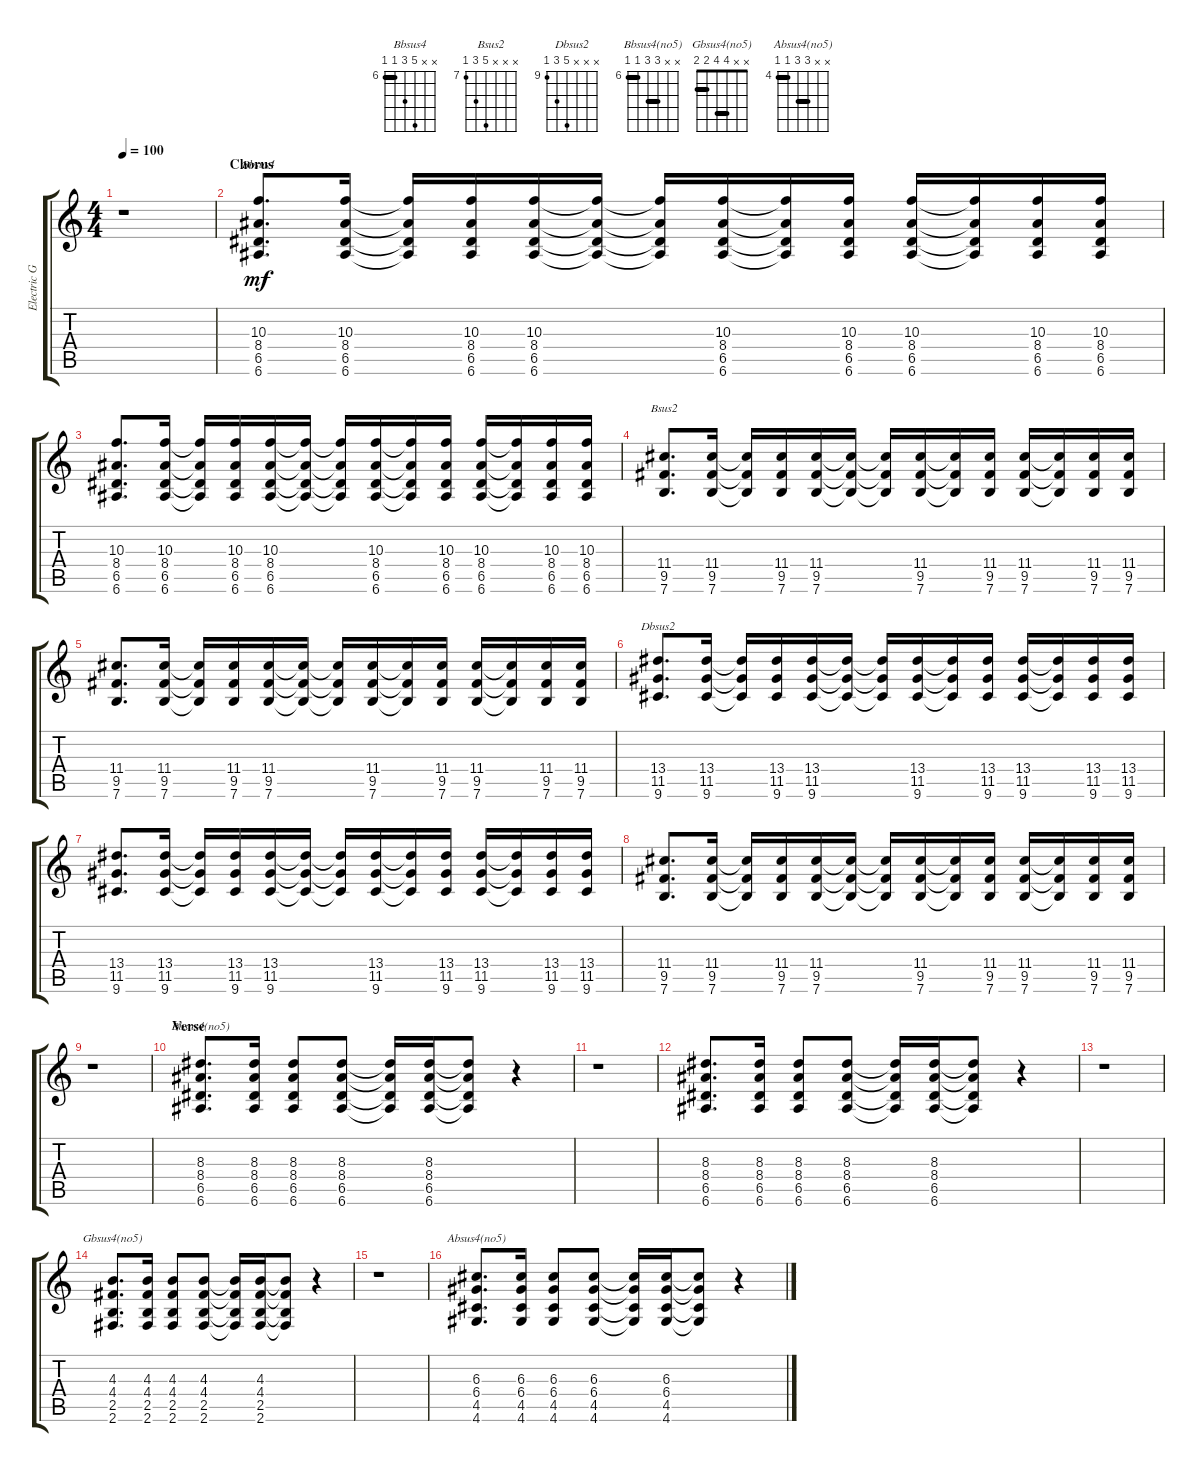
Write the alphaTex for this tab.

\track ("Electric Guitar" "Electric G") {instrument distortionguitar}
\staff {score tabs}
\tuning (E4 B3 G3 D3 A2 E2) {hide}
\chord ("Bbsus4" x x 10 8 6 6) {firstfret 6 barre 6}
\chord ("Bsus2" x x x 11 9 7) {firstfret 7}
\chord ("Dbsus2" x x x 13 11 9) {firstfret 9}
\chord ("Bbsus4(no5)" x x 8 8 6 6) {firstfret 6 barre (6 8)}
\chord ("Gbsus4(no5)" x x 4 4 2 2) {barre (2 4)}
\chord ("Absus4(no5)" x x 6 6 4 4) {firstfret 4 barre (4 6)}
\ts (4 4)
\tempo 100
\clef g2
\ks c
r.1{dy mf} |
\section ("" "Chorus")
(10.3 8.4 6.5 6.6).8{d ch "Bbsus4"} (10.3 8.4 6.5 6.6).16 (10.3{t} 8.4{t} 6.5{t} 6.6{t}).16 (10.3 8.4 6.5 6.6).16 (10.3 8.4 6.5 6.6).16 (10.3{t} 8.4{t} 6.5{t} 6.6{t}).16 (10.3{t} 8.4{t} 6.5{t} 6.6{t}).16 (10.3 8.4 6.5 6.6).16 (10.3{t} 8.4{t} 6.5{t} 6.6{t}).16 (10.3 8.4 6.5 6.6).16 (10.3 8.4 6.5 6.6).16 (10.3{t} 8.4{t} 6.5{t} 6.6{t}).16 (10.3 8.4 6.5 6.6).16 (10.3 8.4 6.5 6.6).16 |
(10.3 8.4 6.5 6.6).8{d} (10.3 8.4 6.5 6.6).16 (10.3{t} 8.4{t} 6.5{t} 6.6{t}).16 (10.3 8.4 6.5 6.6).16 (10.3 8.4 6.5 6.6).16 (10.3{t} 8.4{t} 6.5{t} 6.6{t}).16 (10.3{t} 8.4{t} 6.5{t} 6.6{t}).16 (10.3 8.4 6.5 6.6).16 (10.3{t} 8.4{t} 6.5{t} 6.6{t}).16 (10.3 8.4 6.5 6.6).16 (10.3 8.4 6.5 6.6).16 (10.3{t} 8.4{t} 6.5{t} 6.6{t}).16 (10.3 8.4 6.5 6.6).16 (10.3 8.4 6.5 6.6).16 |
(11.4 9.5 7.6).8{d ch "Bsus2"} (11.4 9.5 7.6).16 (11.4{t} 9.5{t} 7.6{t}).16 (11.4 9.5 7.6).16 (11.4 9.5 7.6).16 (11.4{t} 9.5{t} 7.6{t}).16 (11.4{t} 9.5{t} 7.6{t}).16 (11.4 9.5 7.6).16 (11.4{t} 9.5{t} 7.6{t}).16 (11.4 9.5 7.6).16 (11.4 9.5 7.6).16 (11.4{t} 9.5{t} 7.6{t}).16 (11.4 9.5 7.6).16 (11.4 9.5 7.6).16 |
(11.4 9.5 7.6).8{d} (11.4 9.5 7.6).16 (11.4{t} 9.5{t} 7.6{t}).16 (11.4 9.5 7.6).16 (11.4 9.5 7.6).16 (11.4{t} 9.5{t} 7.6{t}).16 (11.4{t} 9.5{t} 7.6{t}).16 (11.4 9.5 7.6).16 (11.4{t} 9.5{t} 7.6{t}).16 (11.4 9.5 7.6).16 (11.4 9.5 7.6).16 (11.4{t} 9.5{t} 7.6{t}).16 (11.4 9.5 7.6).16 (11.4 9.5 7.6).16 |
(13.4 11.5 9.6).8{d ch "Dbsus2"} (13.4 11.5 9.6).16 (13.4{t} 11.5{t} 9.6{t}).16 (13.4 11.5 9.6).16 (13.4 11.5 9.6).16 (13.4{t} 11.5{t} 9.6{t}).16 (13.4{t} 11.5{t} 9.6{t}).16 (13.4 11.5 9.6).16 (13.4{t} 11.5{t} 9.6{t}).16 (13.4 11.5 9.6).16 (13.4 11.5 9.6).16 (13.4{t} 11.5{t} 9.6{t}).16 (13.4 11.5 9.6).16 (13.4 11.5 9.6).16 |
(13.4 11.5 9.6).8{d} (13.4 11.5 9.6).16 (13.4{t} 11.5{t} 9.6{t}).16 (13.4 11.5 9.6).16 (13.4 11.5 9.6).16 (13.4{t} 11.5{t} 9.6{t}).16 (13.4{t} 11.5{t} 9.6{t}).16 (13.4 11.5 9.6).16 (13.4{t} 11.5{t} 9.6{t}).16 (13.4 11.5 9.6).16 (13.4 11.5 9.6).16 (13.4{t} 11.5{t} 9.6{t}).16 (13.4 11.5 9.6).16 (13.4 11.5 9.6).16 |
(11.4 9.5 7.6).8{d} (11.4 9.5 7.6).16 (11.4{t} 9.5{t} 7.6{t}).16 (11.4 9.5 7.6).16 (11.4 9.5 7.6).16 (11.4{t} 9.5{t} 7.6{t}).16 (11.4{t} 9.5{t} 7.6{t}).16 (11.4 9.5 7.6).16 (11.4{t} 9.5{t} 7.6{t}).16 (11.4 9.5 7.6).16 (11.4 9.5 7.6).16 (11.4{t} 9.5{t} 7.6{t}).16 (11.4 9.5 7.6).16 (11.4 9.5 7.6).16 |
r.1 |
\section ("" "Verse")
(8.3 8.4 6.5 6.6).8{d ch "Bbsus4(no5)"} (8.3 8.4 6.5 6.6).16 (8.3 8.4 6.5 6.6).8 (8.3 8.4 6.5 6.6).8 (8.3{t} 8.4{t} 6.5{t} 6.6{t}).16 (8.3 8.4 6.5 6.6).16 (8.3{t} 8.4{t} 6.5{t} 6.6{t}).8 r.4 |
r.1 |
(8.3 8.4 6.5 6.6).8{d} (8.3 8.4 6.5 6.6).16 (8.3 8.4 6.5 6.6).8 (8.3 8.4 6.5 6.6).8 (8.3{t} 8.4{t} 6.5{t} 6.6{t}).16 (8.3 8.4 6.5 6.6).16 (8.3{t} 8.4{t} 6.5{t} 6.6{t}).8 r.4 |
r.1 |
(4.3 4.4 2.5 2.6).8{d ch "Gbsus4(no5)"} (4.3 4.4 2.5 2.6).16 (4.3 4.4 2.5 2.6).8 (4.3 4.4 2.5 2.6).8 (4.3{t} 4.4{t} 2.5{t} 2.6{t}).16 (4.3 4.4 2.5 2.6).16 (4.3{t} 4.4{t} 2.5{t} 2.6{t}).8 r.4 |
r.1 |
(6.3 6.4 4.5 4.6).8{d ch "Absus4(no5)"} (6.3 6.4 4.5 4.6).16 (6.3 6.4 4.5 4.6).8 (6.3 6.4 4.5 4.6).8 (6.3{t} 6.4{t} 4.5{t} 4.6{t}).16 (6.3 6.4 4.5 4.6).16 (6.3{t} 6.4{t} 4.5{t} 4.6{t}).8 r.4
